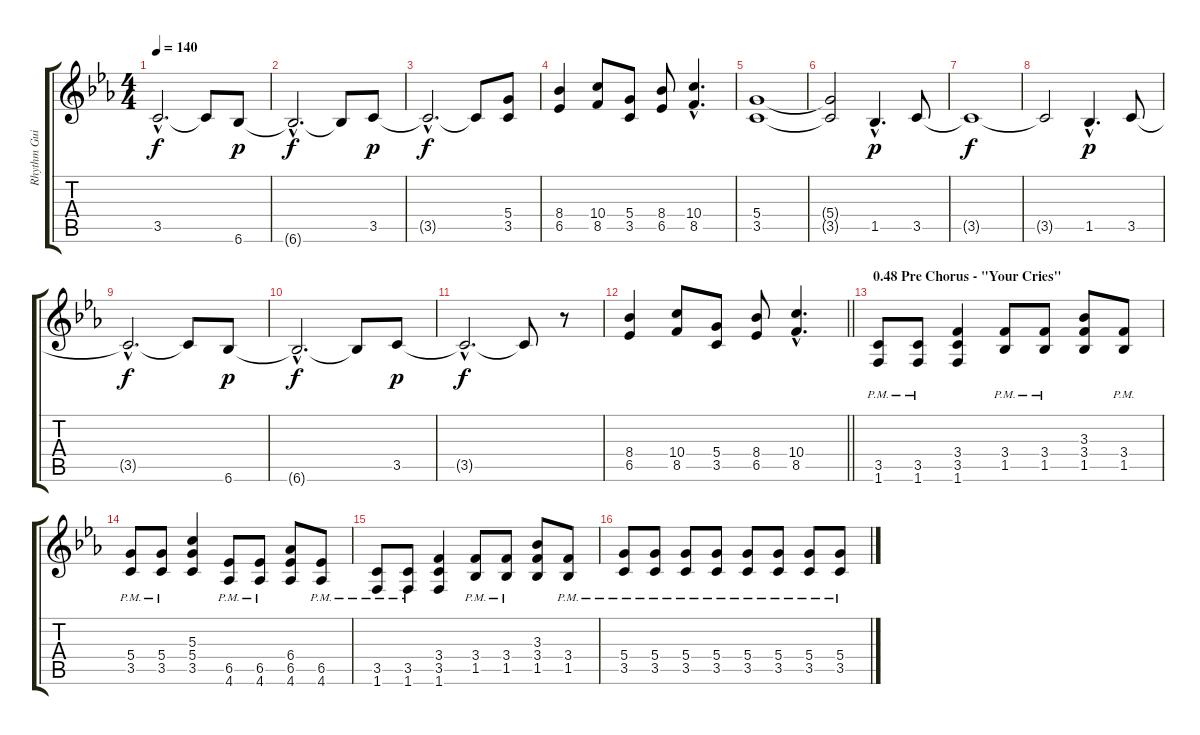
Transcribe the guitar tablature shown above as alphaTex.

\track ("Rhythm Guitar" "Rhythm Gui") {instrument distortionguitar}
\staff {score tabs}
\tuning (E4 B3 G3 D3 A2 E2) {hide}
\ts (4 4)
\tempo 140
\clef g2
\ks cminor
3.5{hac t}.2{d dy f} 3.5{t}.8 6.6.8{dy p} |
6.6{hac t}.2{d dy f} 6.6{t}.8 3.5.8{dy p} |
3.5{hac t}.2{d dy f} 3.5{t}.8 (5.4 3.5).8 |
(8.4 6.5).4 (10.4 8.5).8 (5.4 3.5).8 (8.4 6.5).8 (10.4{hac} 8.5{hac}).4{d} |
(5.4 3.5).1 |
(5.4{t} 3.5{t}).2 1.5{hac}.4{d dy p} 3.5.8 |
3.5{t}.1{dy f} |
3.5{t}.2 1.5{hac}.4{d dy p} 3.5.8 |
3.5{hac t}.2{d dy f} 3.5{t}.8 6.6.8{dy p} |
6.6{hac t}.2{d dy f} 6.6{t}.8 3.5.8{dy p} |
3.5{hac t}.2{d dy f} 3.5{t}.8 r.8 |
\barLineRight lightlight
(8.4 6.5).4 (10.4 8.5).8 (5.4 3.5).8 (8.4 6.5).8 (10.4{hac} 8.5{hac}).4{d} |
\section ("" "0.48 Pre Chorus - \"Your Cries\"")
(3.5{pm} 1.6{pm}).8 (3.5{pm} 1.6{pm}).8 (3.4 3.5 1.6).4 (3.4{pm} 1.5{pm}).8 (3.4{pm} 1.5{pm}).8 (3.3 3.4 1.5).8 (3.4{pm} 1.5{pm}).8 |
(5.4{pm} 3.5{pm}).8 (5.4{pm} 3.5{pm}).8 (5.3 5.4 3.5).4 (6.5{pm} 4.6{pm}).8 (6.5{pm} 4.6{pm}).8 (6.4 6.5 4.6).8 (6.5{pm} 4.6{pm}).8 |
(3.5{pm} 1.6{pm}).8 (3.5{pm} 1.6{pm}).8 (3.4 3.5 1.6).4 (3.4{pm} 1.5{pm}).8 (3.4{pm} 1.5{pm}).8 (3.3 3.4 1.5).8 (3.4{pm} 1.5{pm}).8 |
(5.4{pm} 3.5{pm}).8 (5.4{pm} 3.5{pm}).8 (5.4{pm} 3.5{pm}).8 (5.4{pm} 3.5{pm}).8 (5.4{pm} 3.5{pm}).8 (5.4{pm} 3.5{pm}).8 (5.4{pm} 3.5{pm}).8 (5.4{pm} 3.5{pm}).8
